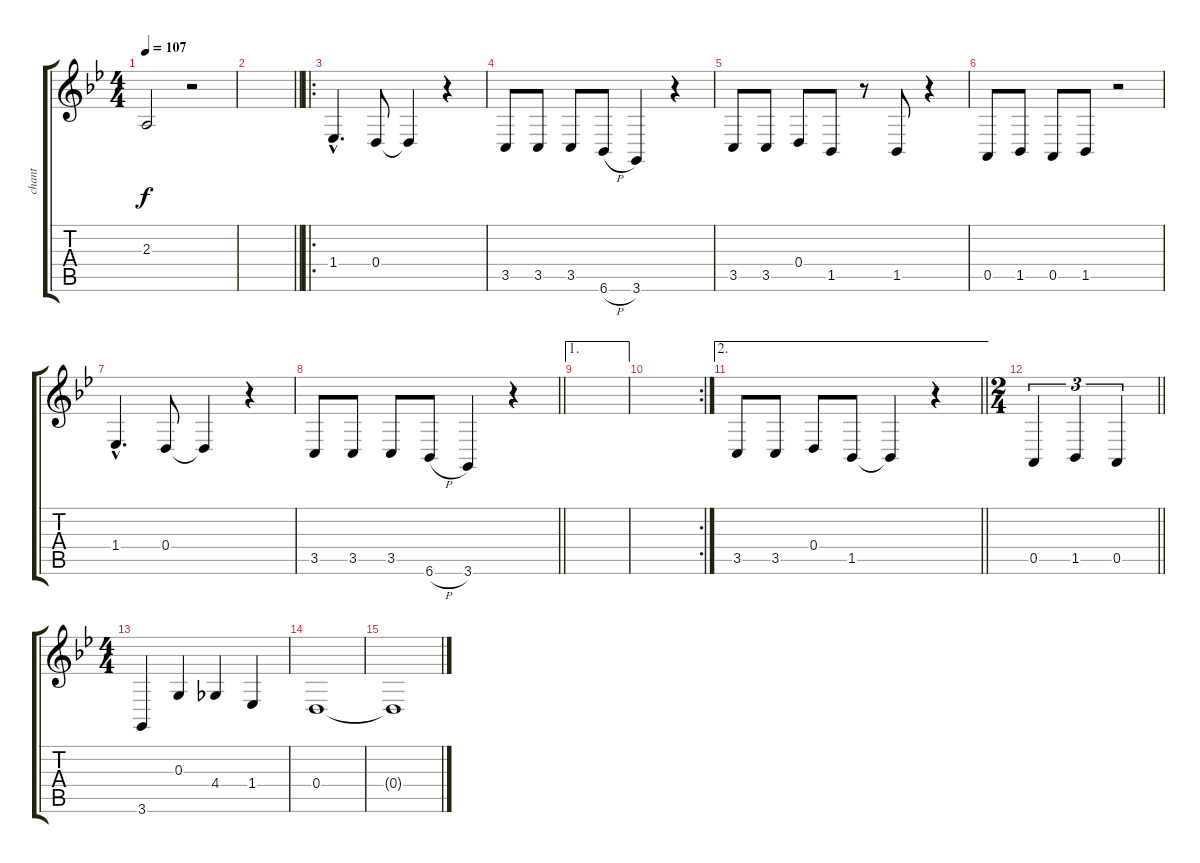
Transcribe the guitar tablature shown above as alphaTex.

\track ("chant" "chant") {instrument harpsichord}
\staff {score tabs}
\tuning (E4 B3 G3 D3 A2 E2) {hide}
\ts (4 4)
\tempo 107
\clef g2
\ks bb
2.3{t}.2{dy f} r.2 |
\barLineRight lightlight
|
\ro
1.4{hac}.4{d} 0.4.8 0.4{t}.4 r.4 |
3.5.8 3.5.8 3.5.8 6.6{h}.8 3.6.4 r.4 |
3.5.8 3.5.8 0.4.8 1.5.8 r.8 1.5.8 r.4 |
0.5.8 1.5.8 0.5.8 1.5.8 r.2 |
1.4{hac}.4{d} 0.4.8 0.4{t}.4 r.4 |
\barLineRight lightlight
3.5.8 3.5.8 3.5.8 6.6{h}.8 3.6.4 r.4 |
\ae 1
|
\rc 2
|
\ae 2
\barLineRight lightlight
3.5.8 3.5.8 0.4.8 1.5.8 1.5{t}.4 r.4 |
\ts (2 4)
\barLineRight lightlight
0.5.4{tu (3 2)} 1.5.4{tu (3 2)} 0.5.4{tu (3 2)} |
\ts (4 4)
3.6.4 0.3.4 4.4.4 1.4.4 |
0.4.1 |
0.4{t}.1
